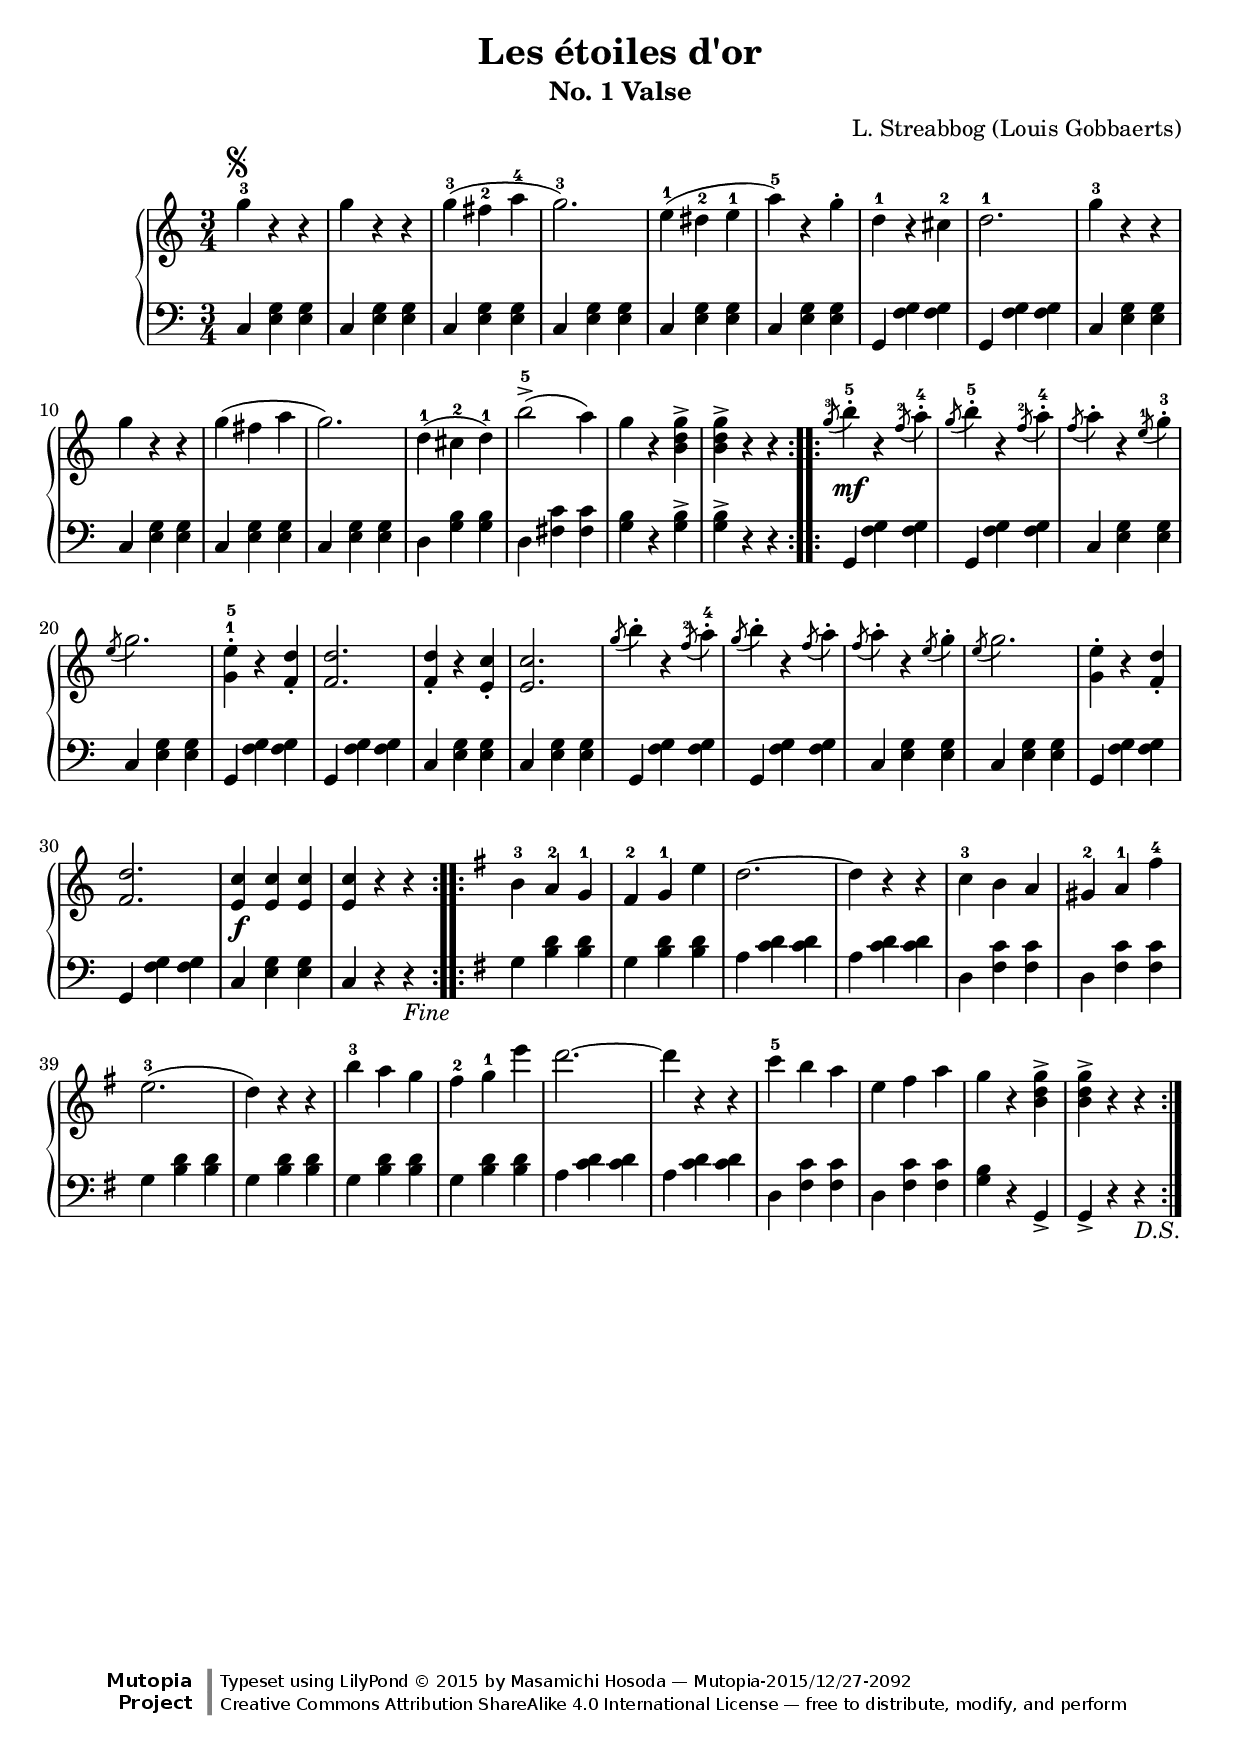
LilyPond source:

% -*- coding: utf-8-unix; -*-

\version "2.19.34"

\header {
  title = "Les étoiles d'or"
  subtitle = "No. 1 Valse"
  composer = "L. Streabbog (Louis Gobbaerts)"
  % see http://imslp.org/wiki/Category:Gobbaerts,_Louis

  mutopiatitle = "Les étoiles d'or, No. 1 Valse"
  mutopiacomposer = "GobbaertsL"
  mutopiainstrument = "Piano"
  % IMSLP #83958
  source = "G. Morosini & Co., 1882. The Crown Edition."
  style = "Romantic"
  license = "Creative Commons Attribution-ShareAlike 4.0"
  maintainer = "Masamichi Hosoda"
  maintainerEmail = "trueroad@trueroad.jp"
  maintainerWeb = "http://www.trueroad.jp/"

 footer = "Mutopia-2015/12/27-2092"
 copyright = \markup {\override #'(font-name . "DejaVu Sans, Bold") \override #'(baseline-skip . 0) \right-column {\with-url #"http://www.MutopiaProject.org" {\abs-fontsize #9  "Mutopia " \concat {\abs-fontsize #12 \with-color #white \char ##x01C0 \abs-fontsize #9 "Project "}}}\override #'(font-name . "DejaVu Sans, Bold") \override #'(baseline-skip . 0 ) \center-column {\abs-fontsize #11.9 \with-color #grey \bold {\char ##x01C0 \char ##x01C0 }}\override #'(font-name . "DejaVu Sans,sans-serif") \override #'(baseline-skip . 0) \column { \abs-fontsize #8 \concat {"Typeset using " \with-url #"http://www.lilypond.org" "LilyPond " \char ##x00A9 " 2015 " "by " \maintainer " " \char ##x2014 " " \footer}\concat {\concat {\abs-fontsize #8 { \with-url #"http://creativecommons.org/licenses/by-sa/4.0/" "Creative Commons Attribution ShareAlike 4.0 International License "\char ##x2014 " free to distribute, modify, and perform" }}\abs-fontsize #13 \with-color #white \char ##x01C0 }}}
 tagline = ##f
}

\pointAndClickOff

global = {
  \time 3/4
}

segnomark = \markup { \musicglyph #"scripts.segno" }

Fine = \markup { \italic "Fine" }

DS = \markup { \italic "D.S." }

upperC = \relative c' {
  \key c \major

  \repeat volta 2 {
    g''4-3^\segnomark r r | g r r |
    g(-3 fis-2 a-4 | g2.-3 ) |
    e4(-1 dis-2 e-1 | a-5 ) r g-. | d-1 r cis-2 | d2.-1 |

    g4-3 r r | g r r | g( fis a | g2. ) |
    d4(-1 cis-2 d-1 ) | b'2->-5( a4 ) | g r < g d b >-> | < g d b >-> r r |
  }

  \repeat volta 2 {
    \acciaccatura {g8-3} b4-.-5 r \acciaccatura {f8-2} a4-.-4 |
    \acciaccatura {g8} b4-.-5 r \acciaccatura {f8-2} a4-.-4 |
    \acciaccatura {f8} a4-. r \acciaccatura {e8-1} g4-.-3 |
    \acciaccatura {e8} g2. |
    < e g, >4-.-1-5 r < d f, >-. | < d f, >2. |
    < d f, >4-. r < c e, >-. | < c e, >2. |

    \acciaccatura {g'8} b4-. r \acciaccatura {f8-2} a4-.-4 |
    \acciaccatura {g8} b4-. r \acciaccatura {f8} a4-. |
    \acciaccatura {f8} a4-. r \acciaccatura {e8} g4-. | \acciaccatura {e8} g2. |
    < e g, >4-. r < d f, >-. | < d f, >2. |
    < c e, >4 < c e, > < c e,> | < c e, > r r |
  }
}

upperG = \relative c' {
  \key g \major

  \repeat volta 2 {
    b'-3 a-2 g-1 | fis-2 g-1 e' | d2. ~ | d4 r r |
    c-3 b a | gis-2 a-1 fis'-4 | e2.(-3 | d4 ) r r |

    b'-3 a g | fis-2 g-1 e' | d2. ~ | d4 r r |
    c-5 b a | e fis a | g r < g d b >-> | < g d b >-> r r |
  }
}

upper = {
  \clef treble

  \upperC
  \upperG
}

uppermidi = {
  \clef treble

  r2. |
  \upperC
  \upperG
  \upperC
}

lowerC = \relative c {
  \key c \major

  \repeat volta 2 {
    c4 < e g > < e g > | c < e g > < e g > |
    c < e g > < e g > | c < e g > < e g > |
    c < e g > < e g > | c < e g > < e g > |
    g, < f' g > < f g > | g, < f' g > < f g > |

    c < e g > < e g > | c < e g > < e g > |
    c < e g > < e g > | c < e g > < e g > |
    d < g b > < g b > | d < fis c' > < fis c' > |
    < g b > r < g b >-> | < g b >-> r r |
  }

  \repeat volta 2 {
    \grace {s8} g,4 < f' g > < f g > |
    \grace {s8} g,4 < f' g > < f g > |
    \grace {s8} c4 < e g > < e g > |
    \grace {s8} c4 < e g > < e g > |
    g, < f' g > < f g > | g, < f' g > < f g > |
    c < e g > < e g > | c < e g > < e g > |

    \grace {s8} g,4 < f' g > < f g > |
    \grace {s8} g,4 < f' g > < f g > |
    \grace {s8} c4 < e g > < e g > |
    \grace {s8} c4 < e g > < e g > |
    g, < f' g > < f g > | g, < f' g > < f g > |
    c < e g > < e g > | c r r_\Fine |
  }
}

lowerG = \relative c' {
  \key g \major

  \repeat volta 2 {
    g < b d > < b d > | g < b d > < b d > |
    a < c d > < c d > | a < c d > < c d > |
    d, < fis c' > < fis c' > | d < fis c' > < fis c' > |
    g < b d > < b d > | g < b d > < b d > |

    g < b d > < b d > | g < b d > < b d > |
    a < c d > < c d > | a < c d > < c d > |
    d, < fis c' > < fis c' > | d < fis c' > < fis c' > |
    < g b > r g,-> | g-> r r_\DS |
  }
}

lower = {
  \clef bass

  \lowerC
  \lowerG
}

lowermidi = {
  \clef bass

  r2. |
  \lowerC
  \lowerG
  \lowerC
}

dynamicsC = {
  \repeat unfold 16 { s2. | }
  s4\mf s s | \repeat unfold 13 { s2. | }
  s4\f s s | s2. |
}

dynamicsG = {
  \repeat unfold 16 { s2. | }
}

dynamics = {
  \dynamicsC
  \dynamicsG
}

dynamicsmidi = {
  \tempo 4 = 150
  \dynamicsC
  \dynamicsG
  \dynamicsC
}

\score {
  <<
    \new PianoStaff = "PianoStaff_pf" <<
      \new Staff = "Staff_pfUpper" << \global \upper \dynamics >>
      \new Staff = "Staff_pfLower" << \global \lower >>
    >>
  >>
  \layout { }
}

\score {
  %\unfoldRepeats {
    <<
      \new PianoStaff = "PianoStaff_pf" <<
	\new Staff = "Staff_pfUpper" << \global \uppermidi \dynamicsmidi >>
	\new Staff = "Staff_pfLower" << \global \lowermidi \dynamicsmidi >>
      >>
    >>
  %}
  \midi { }
}
